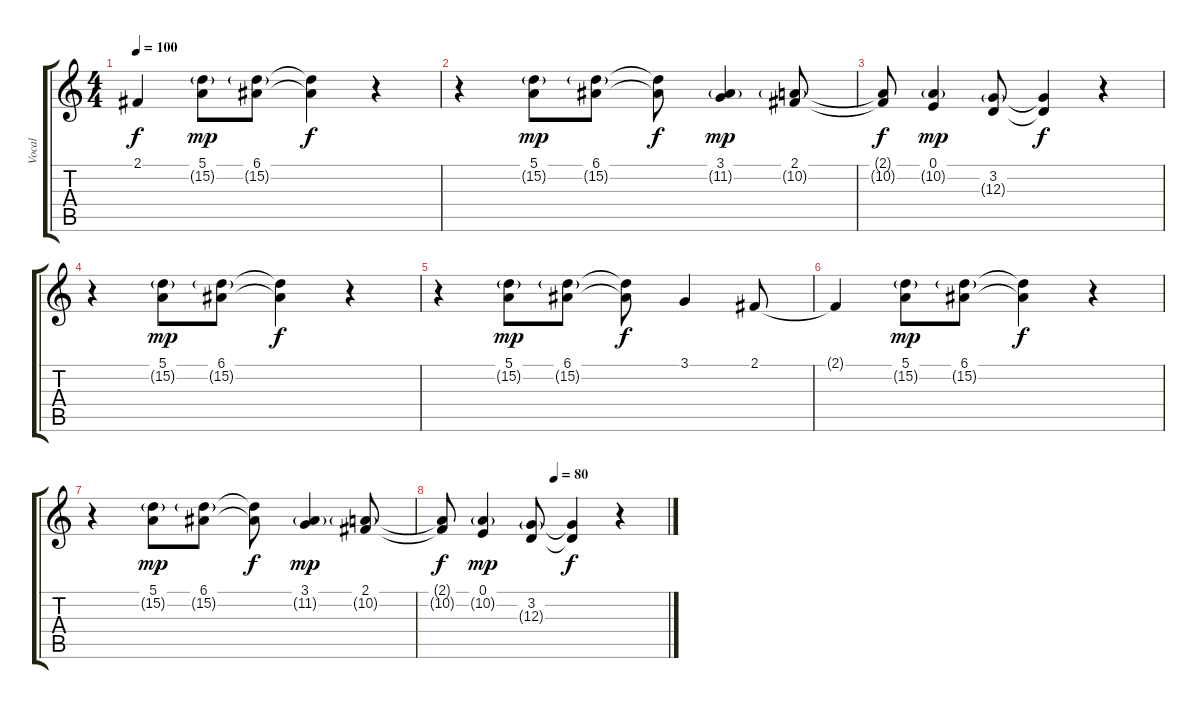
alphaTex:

\track ("Vocal" "Vocal") {instrument acousticgrandpiano}
\staff {score tabs}
\tuning (E4 B3 G3 D3 A2 E2) {hide}
\ts (4 4)
\tempo 100
\clef g2
\ks c
2.1{t}.4{dy f} (5.1 15.2{g}).8{dy mp} (6.1 15.2{g}).8 (6.1{t} 15.2{t}).4{dy f} r.4 |
r.4 (5.1 15.2{g}).8{dy mp} (6.1 15.2{g}).8 (6.1{t} 15.2{t}).8{dy f} (3.1 11.2{g}).4{dy mp} (2.1 10.2{g}).8 |
(2.1{t} 10.2{t}).8{dy f} (0.1 10.2{g}).4{dy mp} (3.2 12.3{g}).8 (3.2{t} 12.3{t}).4{dy f} r.4 |
r.4 (5.1 15.2{g}).8{dy mp} (6.1 15.2{g}).8 (6.1{t} 15.2{t}).4{dy f} r.4 |
r.4 (5.1 15.2{g}).8{dy mp} (6.1 15.2{g}).8 (6.1{t} 15.2{t}).8{dy f} 3.1.4 2.1.8 |
2.1{t}.4 (5.1 15.2{g}).8{dy mp} (6.1 15.2{g}).8 (6.1{t} 15.2{t}).4{dy f} r.4 |
r.4 (5.1 15.2{g}).8{dy mp} (6.1 15.2{g}).8 (6.1{t} 15.2{t}).8{dy f} (3.1 11.2{g}).4{dy mp} (2.1 10.2{g}).8 |
\tempo (80 0.5)
(2.1{t} 10.2{t}).8{dy f} (0.1 10.2{g}).4{dy mp} (3.2 12.3{g}).8 (3.2{t} 12.3{t}).4{dy f} r.4
